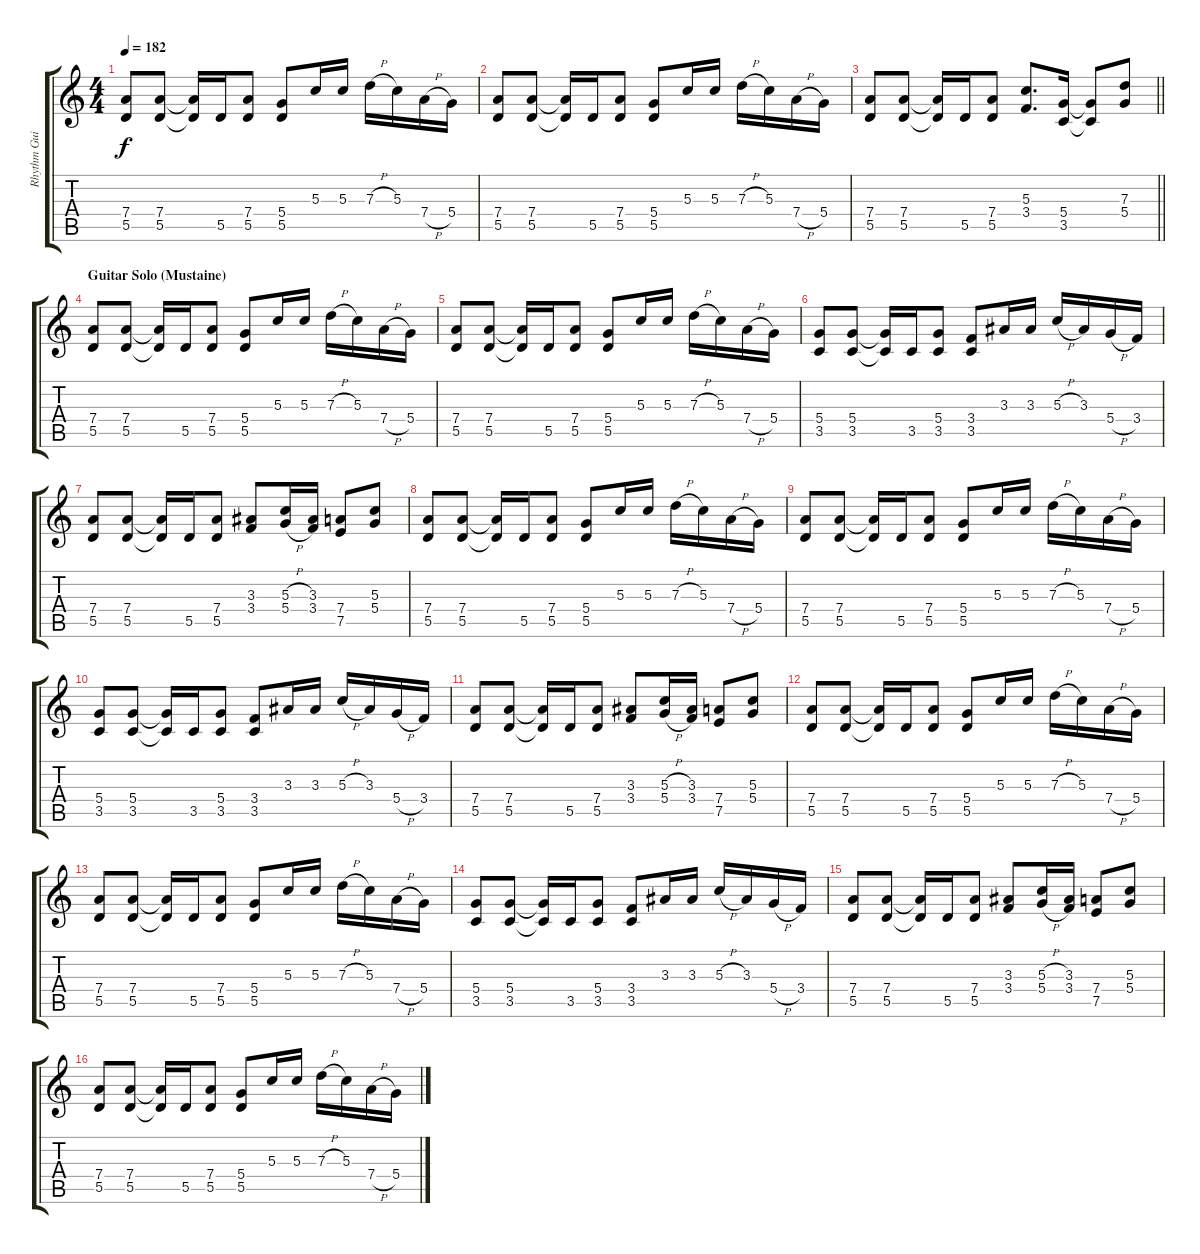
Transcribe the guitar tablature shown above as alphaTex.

\track ("Rhythm Guitar 2" "Rhythm Gui") {instrument distortionguitar}
\staff {score tabs}
\tuning (E4 B3 G3 D3 A2 E2) {hide}
\ts (4 4)
\tempo 182
\clef g2
\ks aminor
(7.4 5.5).8{dy f} (7.4 5.5).8 (7.4{t} 5.5{t}).16 5.5.16 (7.4 5.5).8 (5.4 5.5).8 5.3.16 5.3.16 7.3{h}.16 5.3.16 7.4{h}.16 5.4.16 |
(7.4 5.5).8 (7.4 5.5).8 (7.4{t} 5.5{t}).16 5.5.16 (7.4 5.5).8 (5.4 5.5).8 5.3.16 5.3.16 7.3{h}.16 5.3.16 7.4{h}.16 5.4.16 |
\barLineRight lightlight
(7.4 5.5).8 (7.4 5.5).8 (7.4{t} 5.5{t}).16 5.5.16 (7.4 5.5).8 (5.3 3.4).8{d} (5.4 3.5).16 (5.4{t} 3.5{t}).8 (7.3 5.4).8 |
\section ("" "Guitar Solo (Mustaine)")
(7.4 5.5).8 (7.4 5.5).8 (7.4{t} 5.5{t}).16 5.5.16 (7.4 5.5).8 (5.4 5.5).8 5.3.16 5.3.16 7.3{h}.16 5.3.16 7.4{h}.16 5.4.16 |
(7.4 5.5).8 (7.4 5.5).8 (7.4{t} 5.5{t}).16 5.5.16 (7.4 5.5).8 (5.4 5.5).8 5.3.16 5.3.16 7.3{h}.16 5.3.16 7.4{h}.16 5.4.16 |
(5.4 3.5).8 (5.4 3.5).8 (5.4{t} 3.5{t}).16 3.5.16 (5.4 3.5).8 (3.4 3.5).8 3.3.16 3.3.16 5.3{h}.16 3.3.16 5.4{h}.16 3.4.16 |
(7.4 5.5).8 (7.4 5.5).8 (7.4{t} 5.5{t}).16 5.5.16 (7.4 5.5).8 (3.3 3.4).8 (5.3{h} 5.4{h}).16 (3.3 3.4).16 (7.4 7.5).8 (5.3 5.4).8 |
(7.4 5.5).8 (7.4 5.5).8 (7.4{t} 5.5{t}).16 5.5.16 (7.4 5.5).8 (5.4 5.5).8 5.3.16 5.3.16 7.3{h}.16 5.3.16 7.4{h}.16 5.4.16 |
(7.4 5.5).8 (7.4 5.5).8 (7.4{t} 5.5{t}).16 5.5.16 (7.4 5.5).8 (5.4 5.5).8 5.3.16 5.3.16 7.3{h}.16 5.3.16 7.4{h}.16 5.4.16 |
(5.4 3.5).8 (5.4 3.5).8 (5.4{t} 3.5{t}).16 3.5.16 (5.4 3.5).8 (3.4 3.5).8 3.3.16 3.3.16 5.3{h}.16 3.3.16 5.4{h}.16 3.4.16 |
(7.4 5.5).8 (7.4 5.5).8 (7.4{t} 5.5{t}).16 5.5.16 (7.4 5.5).8 (3.3 3.4).8 (5.3{h} 5.4{h}).16 (3.3 3.4).16 (7.4 7.5).8 (5.3 5.4).8 |
(7.4 5.5).8 (7.4 5.5).8 (7.4{t} 5.5{t}).16 5.5.16 (7.4 5.5).8 (5.4 5.5).8 5.3.16 5.3.16 7.3{h}.16 5.3.16 7.4{h}.16 5.4.16 |
(7.4 5.5).8 (7.4 5.5).8 (7.4{t} 5.5{t}).16 5.5.16 (7.4 5.5).8 (5.4 5.5).8 5.3.16 5.3.16 7.3{h}.16 5.3.16 7.4{h}.16 5.4.16 |
(5.4 3.5).8 (5.4 3.5).8 (5.4{t} 3.5{t}).16 3.5.16 (5.4 3.5).8 (3.4 3.5).8 3.3.16 3.3.16 5.3{h}.16 3.3.16 5.4{h}.16 3.4.16 |
(7.4 5.5).8 (7.4 5.5).8 (7.4{t} 5.5{t}).16 5.5.16 (7.4 5.5).8 (3.3 3.4).8 (5.3{h} 5.4{h}).16 (3.3 3.4).16 (7.4 7.5).8 (5.3 5.4).8 |
(7.4 5.5).8 (7.4 5.5).8 (7.4{t} 5.5{t}).16 5.5.16 (7.4 5.5).8 (5.4 5.5).8 5.3.16 5.3.16 7.3{h}.16 5.3.16 7.4{h}.16 5.4.16
